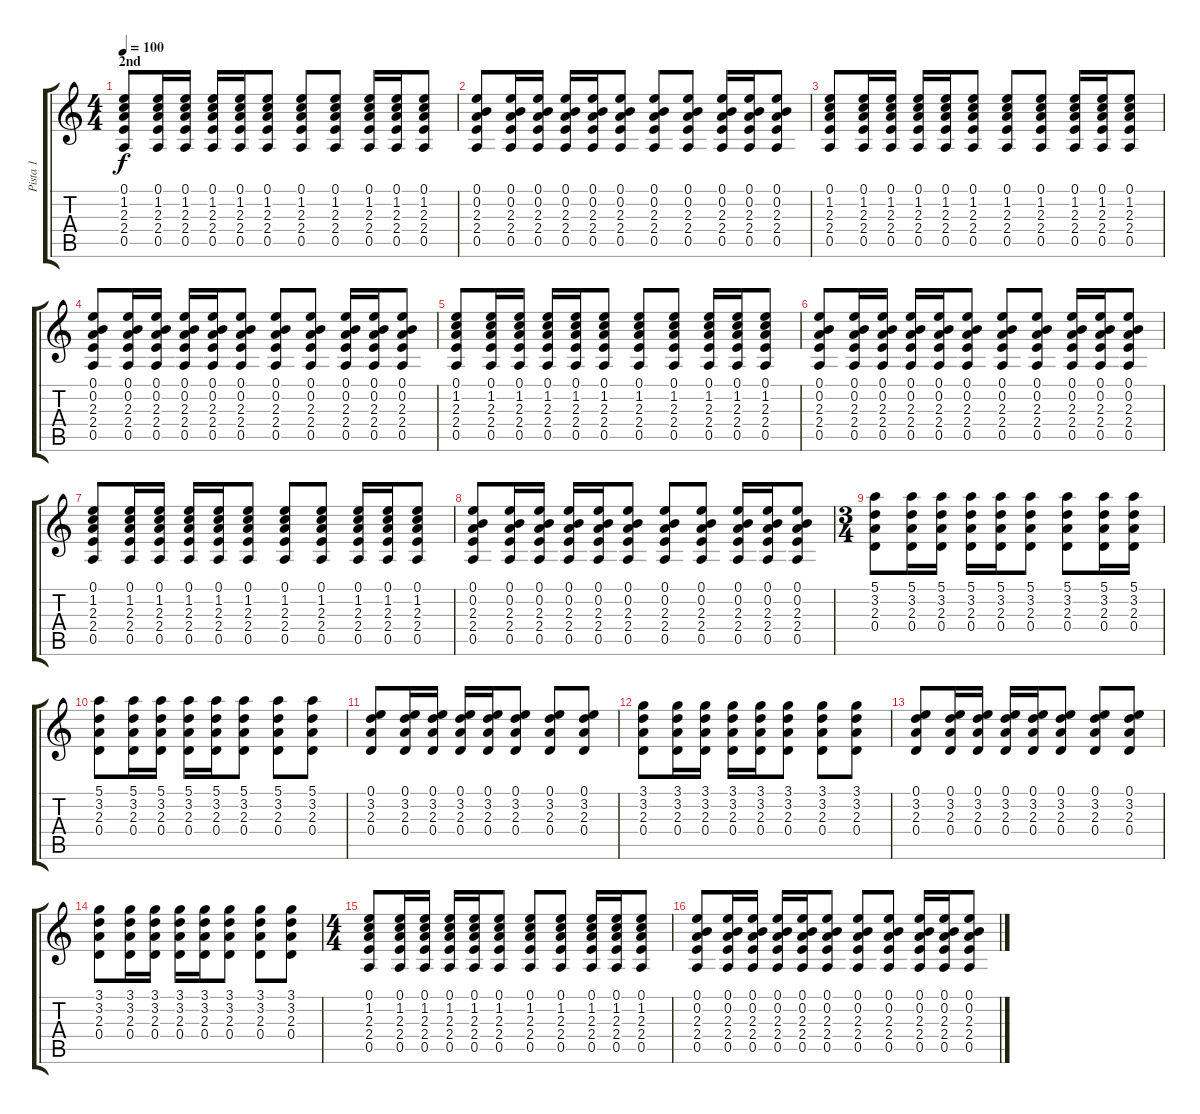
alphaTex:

\track ("Pista 1" "Pista 1") {instrument acousticguitarnylon}
\staff {score tabs}
\tuning (E4 B3 G3 D3 A2 E2) {hide}
\ts (4 4)
\section ("" "2nd")
\tempo 100
\clef g2
\ks c
(0.1 1.2 2.3 2.4 0.5).8{dy f} (0.1 1.2 2.3 2.4 0.5).16 (0.1 1.2 2.3 2.4 0.5).16 (0.1 1.2 2.3 2.4 0.5).16 (0.1 1.2 2.3 2.4 0.5).16 (0.1 1.2 2.3 2.4 0.5).8 (0.1 1.2 2.3 2.4 0.5).8 (0.1 1.2 2.3 2.4 0.5).8 (0.1 1.2 2.3 2.4 0.5).16 (0.1 1.2 2.3 2.4 0.5).16 (0.1 1.2 2.3 2.4 0.5).8 |
(0.1 0.2 2.3 2.4 0.5).8 (0.1 0.2 2.3 2.4 0.5).16 (0.1 0.2 2.3 2.4 0.5).16 (0.1 0.2 2.3 2.4 0.5).16 (0.1 0.2 2.3 2.4 0.5).16 (0.1 0.2 2.3 2.4 0.5).8 (0.1 0.2 2.3 2.4 0.5).8 (0.1 0.2 2.3 2.4 0.5).8 (0.1 0.2 2.3 2.4 0.5).16 (0.1 0.2 2.3 2.4 0.5).16 (0.1 0.2 2.3 2.4 0.5).8 |
(0.1 1.2 2.3 2.4 0.5).8 (0.1 1.2 2.3 2.4 0.5).16 (0.1 1.2 2.3 2.4 0.5).16 (0.1 1.2 2.3 2.4 0.5).16 (0.1 1.2 2.3 2.4 0.5).16 (0.1 1.2 2.3 2.4 0.5).8 (0.1 1.2 2.3 2.4 0.5).8 (0.1 1.2 2.3 2.4 0.5).8 (0.1 1.2 2.3 2.4 0.5).16 (0.1 1.2 2.3 2.4 0.5).16 (0.1 1.2 2.3 2.4 0.5).8 |
(0.1 0.2 2.3 2.4 0.5).8 (0.1 0.2 2.3 2.4 0.5).16 (0.1 0.2 2.3 2.4 0.5).16 (0.1 0.2 2.3 2.4 0.5).16 (0.1 0.2 2.3 2.4 0.5).16 (0.1 0.2 2.3 2.4 0.5).8 (0.1 0.2 2.3 2.4 0.5).8 (0.1 0.2 2.3 2.4 0.5).8 (0.1 0.2 2.3 2.4 0.5).16 (0.1 0.2 2.3 2.4 0.5).16 (0.1 0.2 2.3 2.4 0.5).8 |
(0.1 1.2 2.3 2.4 0.5).8 (0.1 1.2 2.3 2.4 0.5).16 (0.1 1.2 2.3 2.4 0.5).16 (0.1 1.2 2.3 2.4 0.5).16 (0.1 1.2 2.3 2.4 0.5).16 (0.1 1.2 2.3 2.4 0.5).8 (0.1 1.2 2.3 2.4 0.5).8 (0.1 1.2 2.3 2.4 0.5).8 (0.1 1.2 2.3 2.4 0.5).16 (0.1 1.2 2.3 2.4 0.5).16 (0.1 1.2 2.3 2.4 0.5).8 |
(0.1 0.2 2.3 2.4 0.5).8 (0.1 0.2 2.3 2.4 0.5).16 (0.1 0.2 2.3 2.4 0.5).16 (0.1 0.2 2.3 2.4 0.5).16 (0.1 0.2 2.3 2.4 0.5).16 (0.1 0.2 2.3 2.4 0.5).8 (0.1 0.2 2.3 2.4 0.5).8 (0.1 0.2 2.3 2.4 0.5).8 (0.1 0.2 2.3 2.4 0.5).16 (0.1 0.2 2.3 2.4 0.5).16 (0.1 0.2 2.3 2.4 0.5).8 |
(0.1 1.2 2.3 2.4 0.5).8 (0.1 1.2 2.3 2.4 0.5).16 (0.1 1.2 2.3 2.4 0.5).16 (0.1 1.2 2.3 2.4 0.5).16 (0.1 1.2 2.3 2.4 0.5).16 (0.1 1.2 2.3 2.4 0.5).8 (0.1 1.2 2.3 2.4 0.5).8 (0.1 1.2 2.3 2.4 0.5).8 (0.1 1.2 2.3 2.4 0.5).16 (0.1 1.2 2.3 2.4 0.5).16 (0.1 1.2 2.3 2.4 0.5).8 |
(0.1 0.2 2.3 2.4 0.5).8 (0.1 0.2 2.3 2.4 0.5).16 (0.1 0.2 2.3 2.4 0.5).16 (0.1 0.2 2.3 2.4 0.5).16 (0.1 0.2 2.3 2.4 0.5).16 (0.1 0.2 2.3 2.4 0.5).8 (0.1 0.2 2.3 2.4 0.5).8 (0.1 0.2 2.3 2.4 0.5).8 (0.1 0.2 2.3 2.4 0.5).16 (0.1 0.2 2.3 2.4 0.5).16 (0.1 0.2 2.3 2.4 0.5).8 |
\ts (3 4)
(5.1 3.2 2.3 0.4).8 (5.1 3.2 2.3 0.4).16 (5.1 3.2 2.3 0.4).16 (5.1 3.2 2.3 0.4).16 (5.1 3.2 2.3 0.4).16 (5.1 3.2 2.3 0.4).8 (5.1 3.2 2.3 0.4).8 (5.1 3.2 2.3 0.4).16 (5.1 3.2 2.3 0.4).16 |
(5.1 3.2 2.3 0.4).8 (5.1 3.2 2.3 0.4).16 (5.1 3.2 2.3 0.4).16 (5.1 3.2 2.3 0.4).16 (5.1 3.2 2.3 0.4).16 (5.1 3.2 2.3 0.4).8 (5.1 3.2 2.3 0.4).8 (5.1 3.2 2.3 0.4).8 |
(0.1 3.2 2.3 0.4).8 (0.1 3.2 2.3 0.4).16 (0.1 3.2 2.3 0.4).16 (0.1 3.2 2.3 0.4).16 (0.1 3.2 2.3 0.4).16 (0.1 3.2 2.3 0.4).8 (0.1 3.2 2.3 0.4).8 (0.1 3.2 2.3 0.4).8 |
(3.1 3.2 2.3 0.4).8 (3.1 3.2 2.3 0.4).16 (3.1 3.2 2.3 0.4).16 (3.1 3.2 2.3 0.4).16 (3.1 3.2 2.3 0.4).16 (3.1 3.2 2.3 0.4).8 (3.1 3.2 2.3 0.4).8 (3.1 3.2 2.3 0.4).8 |
(0.1 3.2 2.3 0.4).8 (0.1 3.2 2.3 0.4).16 (0.1 3.2 2.3 0.4).16 (0.1 3.2 2.3 0.4).16 (0.1 3.2 2.3 0.4).16 (0.1 3.2 2.3 0.4).8 (0.1 3.2 2.3 0.4).8 (0.1 3.2 2.3 0.4).8 |
(3.1 3.2 2.3 0.4).8 (3.1 3.2 2.3 0.4).16 (3.1 3.2 2.3 0.4).16 (3.1 3.2 2.3 0.4).16 (3.1 3.2 2.3 0.4).16 (3.1 3.2 2.3 0.4).8 (3.1 3.2 2.3 0.4).8 (3.1 3.2 2.3 0.4).8 |
\ts (4 4)
(0.1 1.2 2.3 2.4 0.5).8 (0.1 1.2 2.3 2.4 0.5).16 (0.1 1.2 2.3 2.4 0.5).16 (0.1 1.2 2.3 2.4 0.5).16 (0.1 1.2 2.3 2.4 0.5).16 (0.1 1.2 2.3 2.4 0.5).8 (0.1 1.2 2.3 2.4 0.5).8 (0.1 1.2 2.3 2.4 0.5).8 (0.1 1.2 2.3 2.4 0.5).16 (0.1 1.2 2.3 2.4 0.5).16 (0.1 1.2 2.3 2.4 0.5).8 |
(0.1 0.2 2.3 2.4 0.5).8 (0.1 0.2 2.3 2.4 0.5).16 (0.1 0.2 2.3 2.4 0.5).16 (0.1 0.2 2.3 2.4 0.5).16 (0.1 0.2 2.3 2.4 0.5).16 (0.1 0.2 2.3 2.4 0.5).8 (0.1 0.2 2.3 2.4 0.5).8 (0.1 0.2 2.3 2.4 0.5).8 (0.1 0.2 2.3 2.4 0.5).16 (0.1 0.2 2.3 2.4 0.5).16 (0.1 0.2 2.3 2.4 0.5).8
